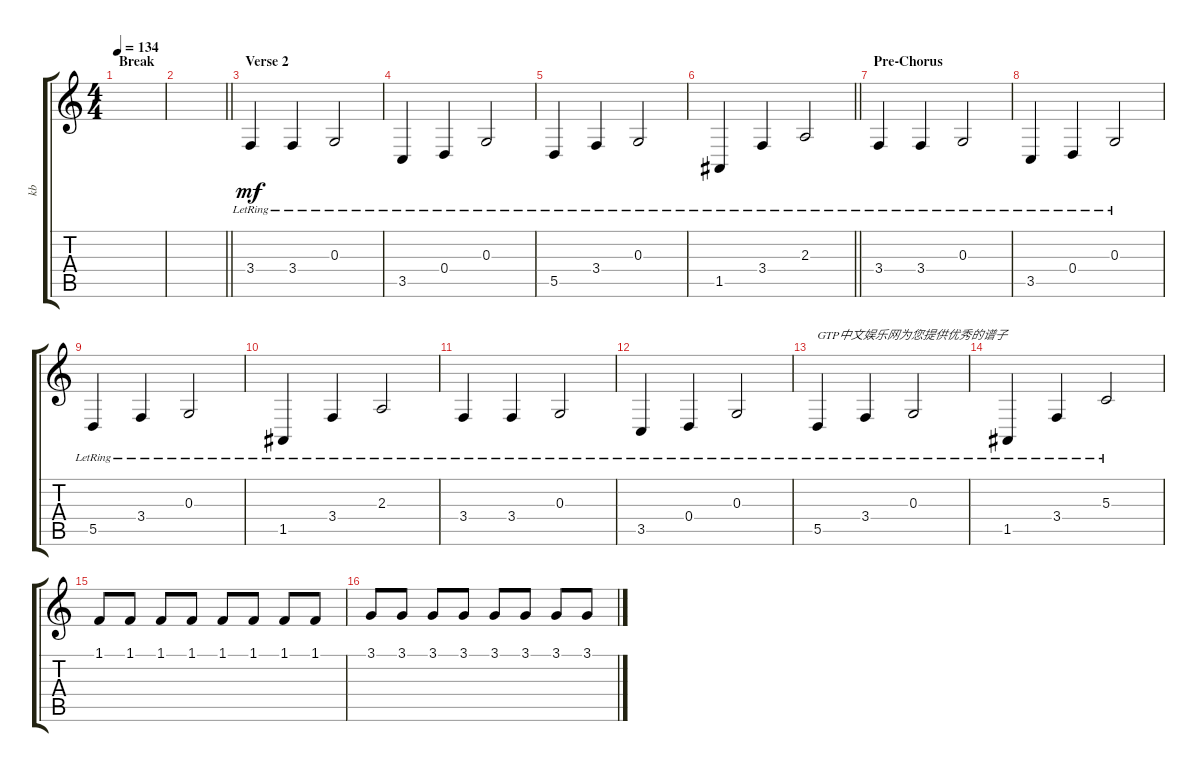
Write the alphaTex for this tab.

\track ("kb" "kb") {instrument honkytonkpiano}
\staff {score tabs}
\tuning (E4 B3 G3 D3 A2 E2) {hide}
\ts (4 4)
\section ("" "Break")
\tempo 134
\clef g2
\ks c
|
\barLineRight lightlight
|
\section ("" "Verse 2")
3.4{lr}.4{dy mf} 3.4{lr}.4 0.3{lr}.2 |
3.5{lr}.4 0.4{lr}.4 0.3{lr}.2 |
5.5{lr}.4 3.4{lr}.4 0.3{lr}.2 |
\barLineRight lightlight
1.5{lr}.4 3.4{lr}.4 2.3{lr}.2 |
\section ("" "Pre-Chorus")
3.4{lr}.4 3.4{lr}.4 0.3{lr}.2 |
3.5{lr}.4 0.4{lr}.4 0.3{lr}.2 |
5.5{lr}.4 3.4{lr}.4 0.3{lr}.2 |
1.5{lr}.4 3.4{lr}.4 2.3{lr}.2 |
3.4{lr}.4 3.4{lr}.4 0.3{lr}.2 |
3.5{lr}.4 0.4{lr}.4 0.3{lr}.2 |
5.5{lr}.4{txt "GTP中文娱乐网为您提供优秀的谱子"} 3.4{lr}.4 0.3{lr}.2 |
1.5{lr}.4 3.4{lr}.4 5.3{lr}.2 |
1.1.8 1.1.8 1.1.8 1.1.8 1.1.8 1.1.8 1.1.8 1.1.8 |
3.1.8 3.1.8 3.1.8 3.1.8 3.1.8 3.1.8 3.1.8 3.1.8
